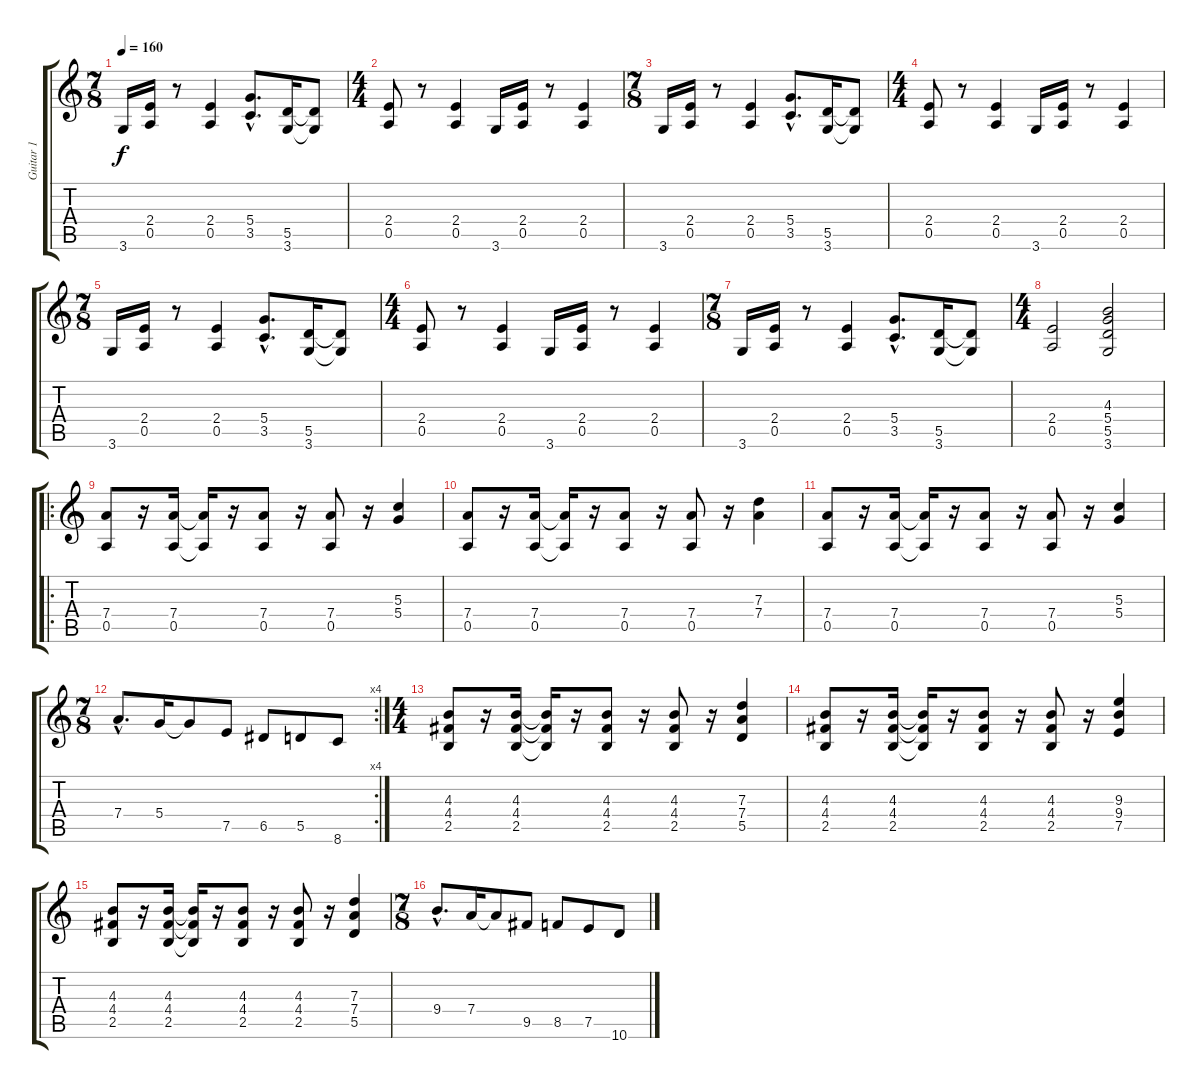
\track ("Guitar 1" "Guitar 1") {instrument distortionguitar}
\staff {score tabs}
\tuning (E4 B3 G3 D3 A2 E2) {hide}
\ts (7 8)
\tempo 160
\clef g2
\ks c
3.6.16{dy f} (2.4 0.5).16 r.8 (2.4 0.5).4 (5.4{hac} 3.5{hac}).8{d} (5.5 3.6).16 (5.5{t} 3.6{t}).8 |
\ts (4 4)
(2.4 0.5).8 r.8 (2.4 0.5).4 3.6.16 (2.4 0.5).16 r.8 (2.4 0.5).4 |
\ts (7 8)
3.6.16 (2.4 0.5).16 r.8 (2.4 0.5).4 (5.4{hac} 3.5{hac}).8{d} (5.5 3.6).16 (5.5{t} 3.6{t}).8 |
\ts (4 4)
(2.4 0.5).8 r.8 (2.4 0.5).4 3.6.16 (2.4 0.5).16 r.8 (2.4 0.5).4 |
\ts (7 8)
3.6.16 (2.4 0.5).16 r.8 (2.4 0.5).4 (5.4{hac} 3.5{hac}).8{d} (5.5 3.6).16 (5.5{t} 3.6{t}).8 |
\ts (4 4)
(2.4 0.5).8 r.8 (2.4 0.5).4 3.6.16 (2.4 0.5).16 r.8 (2.4 0.5).4 |
\ts (7 8)
3.6.16 (2.4 0.5).16 r.8 (2.4 0.5).4 (5.4{hac} 3.5{hac}).8{d} (5.5 3.6).16 (5.5{t} 3.6{t}).8 |
\ts (4 4)
(2.4 0.5).2 (4.3 5.4 5.5 3.6).2 |
\ro
(7.4 0.5).8 r.16 (7.4 0.5).16 (7.4{t} 0.5{t}).16 r.16 (7.4 0.5).8 r.16 (7.4 0.5).8 r.16 (5.3 5.4).4 |
(7.4 0.5).8 r.16 (7.4 0.5).16 (7.4{t} 0.5{t}).16 r.16 (7.4 0.5).8 r.16 (7.4 0.5).8 r.16 (7.3 7.4).4 |
(7.4 0.5).8 r.16 (7.4 0.5).16 (7.4{t} 0.5{t}).16 r.16 (7.4 0.5).8 r.16 (7.4 0.5).8 r.16 (5.3 5.4).4 |
\rc 4
\ts (7 8)
7.4{hac}.8{d} 5.4.16 5.4{t}.8 7.5.8 6.5.8 5.5.8 8.6.8 |
\ts (4 4)
(4.3 4.4 2.5).8 r.16 (4.3 4.4 2.5).16 (4.3{t} 4.4{t} 2.5{t}).16 r.16 (4.3 4.4 2.5).8 r.16 (4.3 4.4 2.5).8 r.16 (7.3 7.4 5.5).4 |
(4.3 4.4 2.5).8 r.16 (4.3 4.4 2.5).16 (4.3{t} 4.4{t} 2.5{t}).16 r.16 (4.3 4.4 2.5).8 r.16 (4.3 4.4 2.5).8 r.16 (9.3 9.4 7.5).4 |
(4.3 4.4 2.5).8 r.16 (4.3 4.4 2.5).16 (4.3{t} 4.4{t} 2.5{t}).16 r.16 (4.3 4.4 2.5).8 r.16 (4.3 4.4 2.5).8 r.16 (7.3 7.4 5.5).4 |
\ts (7 8)
9.4{hac}.8{d} 7.4.16 7.4{t}.8 9.5.8 8.5.8 7.5.8 10.6.8
